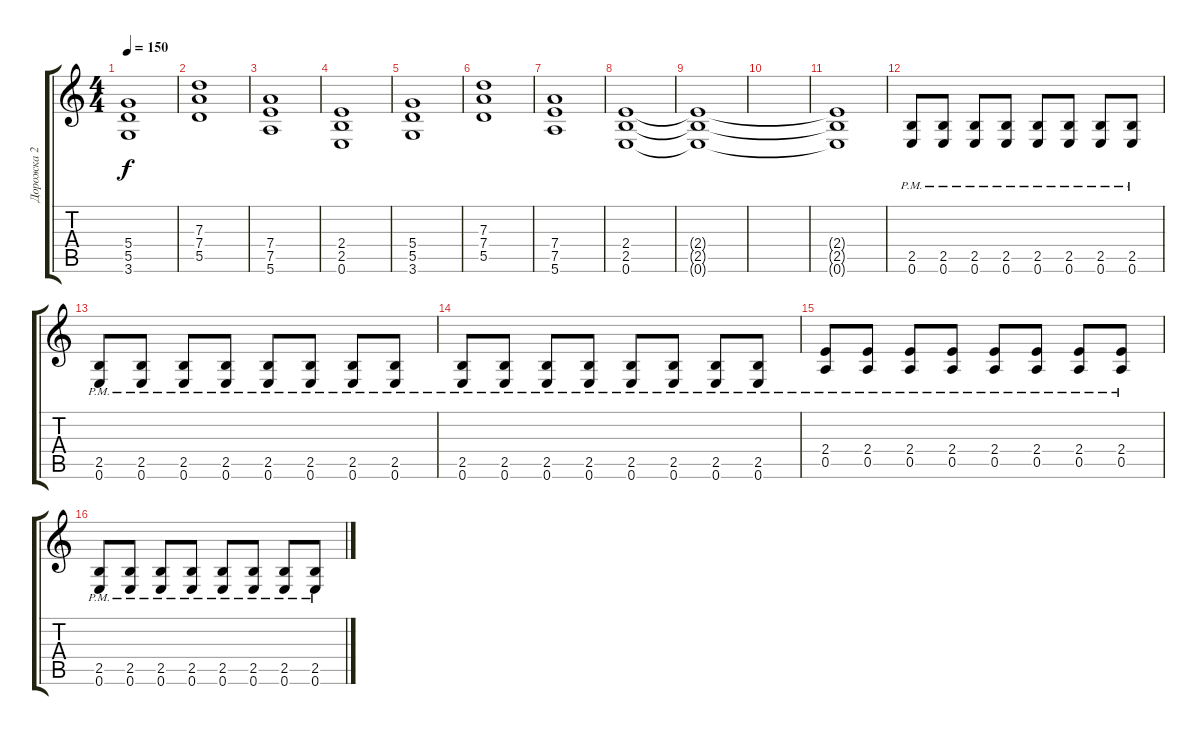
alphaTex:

\track ("Дорожка 2" "Дорожка 2") {instrument distortionguitar}
\staff {score tabs}
\tuning (E4 B3 G3 D3 A2 E2) {hide}
\ts (4 4)
\tempo 150
\clef g2
\ks c
(5.4 5.5 3.6).1{dy f instrument distortionguitar} |
(7.3 7.4 5.5).1 |
(7.4 7.5 5.6).1 |
(2.4 2.5 0.6).1 |
(5.4 5.5 3.6).1 |
(7.3 7.4 5.5).1 |
(7.4 7.5 5.6).1 |
(2.4 2.5 0.6).1 |
(2.4{t} 2.5{t} 0.6{t}).1 |
|
(2.4{t} 2.5{t} 0.6{t}).1 |
(2.5{pm} 0.6{pm}).8 (2.5{pm} 0.6{pm}).8 (2.5{pm} 0.6{pm}).8 (2.5{pm} 0.6{pm}).8 (2.5{pm} 0.6{pm}).8 (2.5{pm} 0.6{pm}).8 (2.5{pm} 0.6{pm}).8 (2.5{pm} 0.6{pm}).8 |
(2.5{pm} 0.6{pm}).8 (2.5{pm} 0.6{pm}).8 (2.5{pm} 0.6{pm}).8 (2.5{pm} 0.6{pm}).8 (2.5{pm} 0.6{pm}).8 (2.5{pm} 0.6{pm}).8 (2.5{pm} 0.6{pm}).8 (2.5{pm} 0.6{pm}).8 |
(2.5{pm} 0.6{pm}).8 (2.5{pm} 0.6{pm}).8 (2.5{pm} 0.6{pm}).8 (2.5{pm} 0.6{pm}).8 (2.5{pm} 0.6{pm}).8 (2.5{pm} 0.6{pm}).8 (2.5{pm} 0.6{pm}).8 (2.5{pm} 0.6{pm}).8 |
(2.4{pm} 0.5{pm}).8 (2.4{pm} 0.5{pm}).8 (2.4{pm} 0.5{pm}).8 (2.4{pm} 0.5{pm}).8 (2.4{pm} 0.5{pm}).8 (2.4{pm} 0.5{pm}).8 (2.4{pm} 0.5{pm}).8 (2.4{pm} 0.5{pm}).8 |
(2.5{pm} 0.6{pm}).8 (2.5{pm} 0.6{pm}).8 (2.5{pm} 0.6{pm}).8 (2.5{pm} 0.6{pm}).8 (2.5{pm} 0.6{pm}).8 (2.5{pm} 0.6{pm}).8 (2.5{pm} 0.6{pm}).8 (2.5{pm} 0.6{pm}).8
